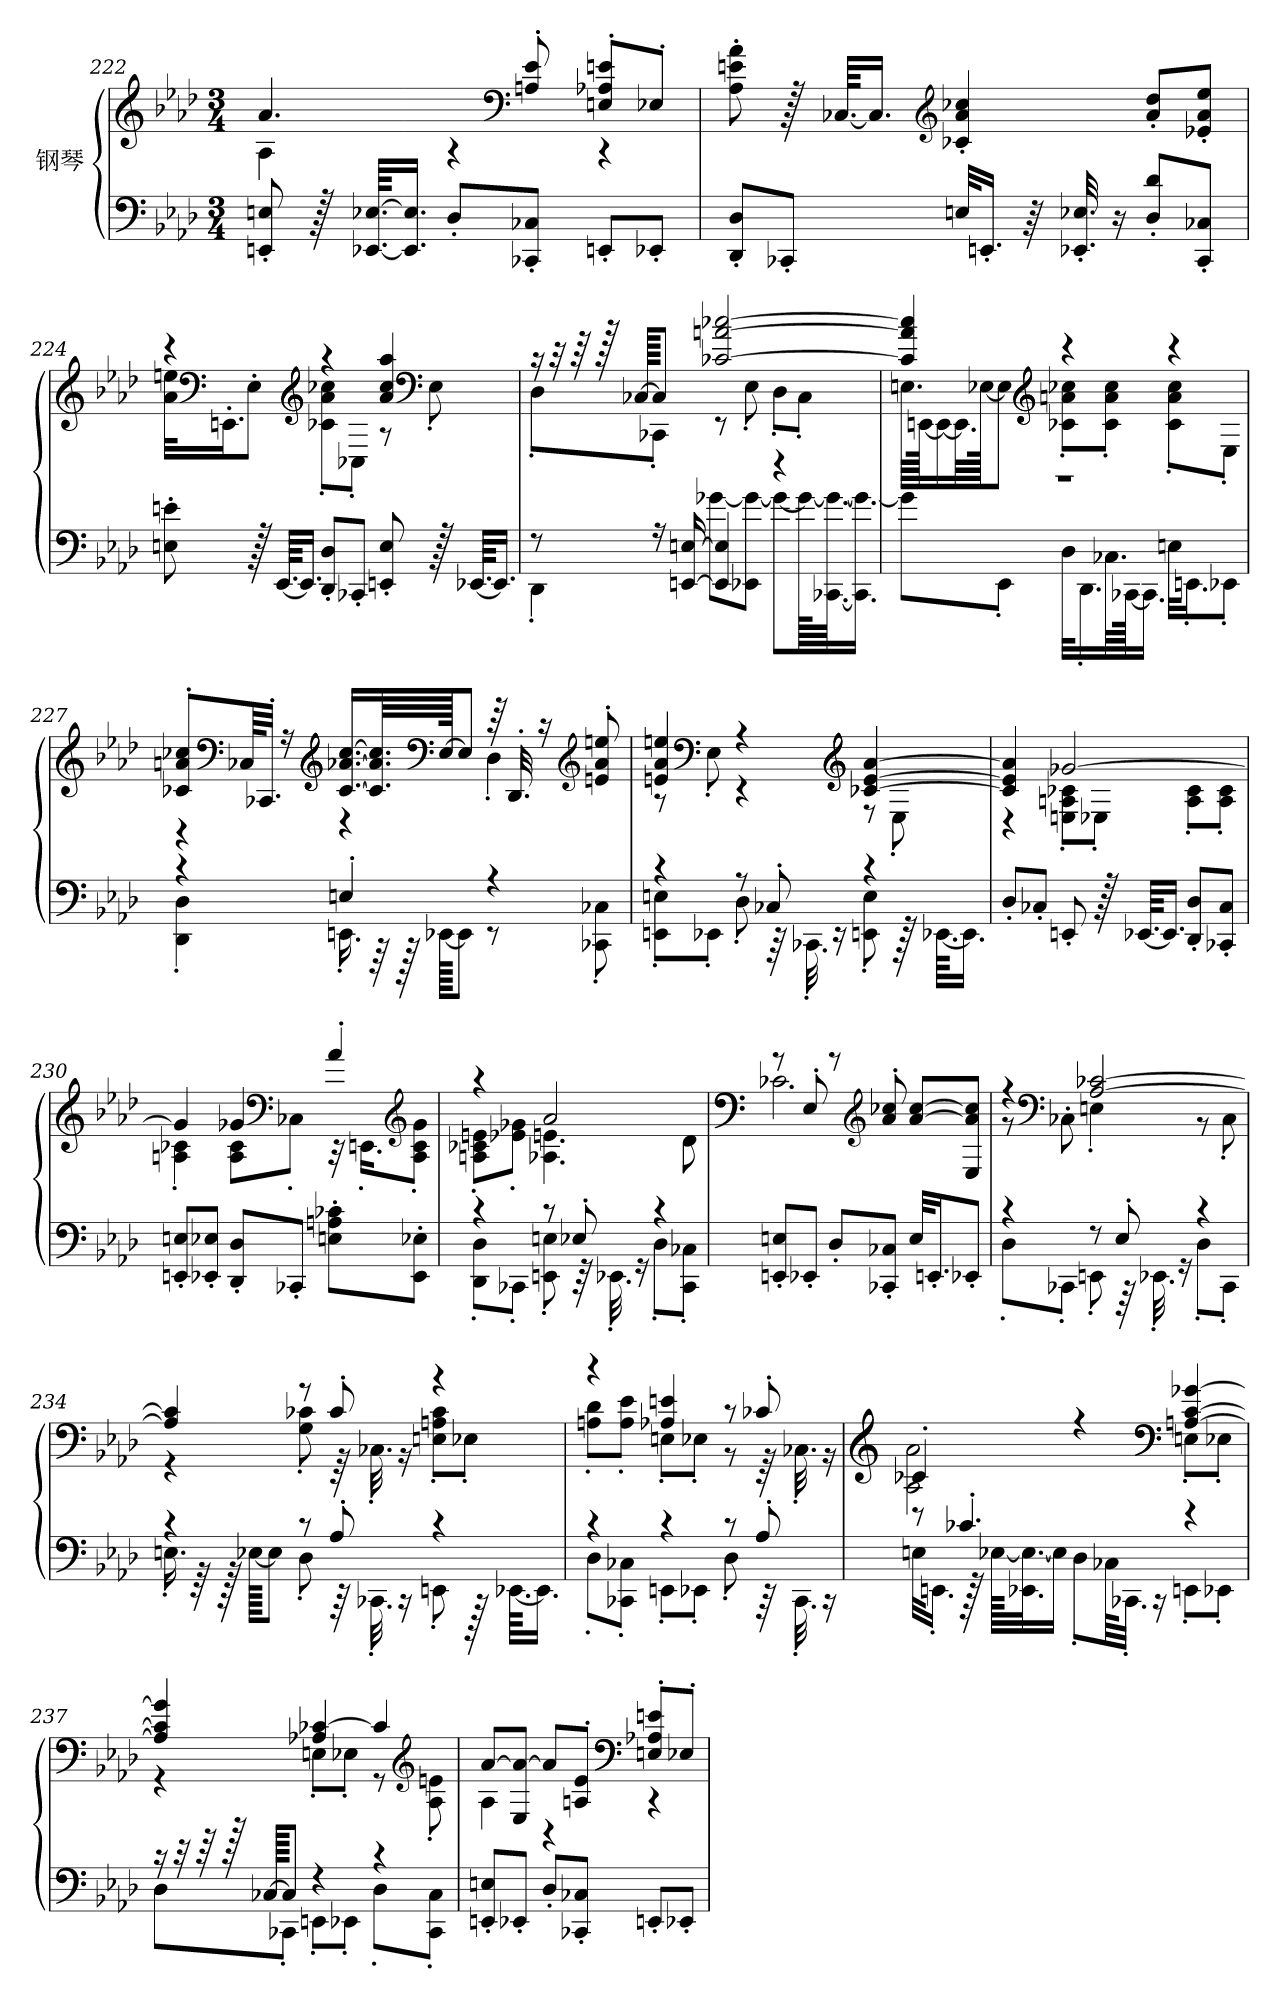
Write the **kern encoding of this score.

**kern	**kern
*part1	*part1
*staff2	*staff1
*I"钢琴	*
!!LO:LB:g=z
*clefF4	*clefG2
*k[b-e-a-d-]	*k[b-e-a-d-]
*M3/4	*M3/4
=222	=222
*	*^
8EEn/' 8En/'	4.a-/	4A-\
128r	.	.
[64.EE-X/ [64.E-X/KKLL	.	.
16.EE-/] 16.E-/]JJ	.	.
8D-'/L	.	4r
*	*clefF4	*
8CC-X/' 8C-X/'J	8An/' 8e-/'	.
8EEn'/L	8En/' 8A-X/' 8en/'L	4r
8EE-X'/J	8E-X'/J	.
*	*v	*v
=223	=223
8DD-/' 8D-/'L	8A-\' 8en\' 8a-\'
8CC-X'/J	128r
.	[64.C-X/KKLL
.	16.C-/JJ]
*	*clefG2
32En/KLL	4c-X/' 4a-/' 4cc-X/'
16.EEn'/JJ	.
64r	.
32.EE-X/' 32.E-X/'	.
16r	.
8D-/' 8d-/'L	8a-/' 8dd-/'L
8CC-/' 8C-X/'J	8e-X/' 8a-/' 8ee-/'J
!!LO:LB:g=z
=224	=224
*	*^
8En\' 8en\'	4r	32a-\ 32een\KLL
*	*clefF4	*
.	.	16.EEn'\J
128r	.	8E-'\J
[64.EE-/KKLL	.	.
16.EE-/JJ]	.	.
*	*clefG2	*
8DD-/' 8D-/'L	4r	8c-X\' 8a-\' 8cc-X\'L
8CC-X'/J	.	8C-X'\J
8EEn/' 8E/'	4a-/ 4cc-/ 4aa-/	8r
*	*clefF4	*
128r	.	8E-'\
[64.EE-X/KKLL	.	.
16.EE-/JJ]	.	.
!!LO:PB:g=z	!!
=225	=225	=225
*^	*	*
8r	4DD-'\	16r	8D-'\L
.	.	32r	.
.	.	64r	.
.	.	128r	.
.	.	[128C-X/KKKKL	.
16r	.	8C-/J]	8CC-X'\J
[16EEn/ [16En/	.	.	.
4EE/] 4E/]	[8g-X\L	[2c-X/ [2an/ [2cc-X/	8r
.	8EE-X\ 8g-\_J	.	8E-'\
4r	8g-\L_	.	8D-'\L
.	128g-\KLLL_	.	8C-'\J
.	[64.CC-X\ 64.g-\_JJ	.	.
.	16.CC-\] 16.g-\_JJ	.	.
!!LO:LB:g=z	!!
=226	=226	=226	=226
2.r	8g-\L]	4c-/] 4a/] 4cc-/]	64.En\LLLL
.	.	.	[128EEn\JJK
.	.	.	16EE\_
.	.	.	64.EE\LL]
.	.	.	[128E-X\JJJK
.	8EE-'\J	.	8E-\J]
*	*	*clefG2	*
.	32D-\KLL	4r	8c-X\' 8an\' 8cc-X\'L
.	16.DD-'\	.	.
.	64.C-X\LL	.	8c-\' 8a\' 8cc-\'J
.	[128CC-X\JJK	.	.
.	16.CC-\JJ]	.	.
.	32En\KLL	4r	8c-\' 8a\' 8cc-\'L
.	16.EEn'\J	.	.
.	8EE-X'\J	.	8E-'\J
!!LO:LB:g=z	!!
=227	=227	=227	=227
4r	4DD-\' 4D-\'	8c-X/' 8an/' 8cc-X/'L	4r
*	*	*clefF4	*
.	.	64C-X/KLL	.
.	.	32.CC-X'/JJJ	.
.	.	16r	.
*	*	*clefG2	*
4En'/	16.EEn'\	[16.c-/ [16.a-X/ [16.cc-/LL	4r
.	64r	64.c-/] 64.a-/] 64.cc-/]LL	.
.	128r	.	.
*	*	*clefF4	*
.	[128EE-X\KKKKL	[128E-/JJJK	.
.	8EE-\J]	8E-/J]	.
4r	8r	64r	4D-'\
.	.	32.DD-'/	.
.	.	16r	.
*	*	*clefG2	*
.	8CC-X\' 8C-X\'	8en/' 8a-/' 8een/'	.
!!LO:LB:g=z	!!
=228	=228	=228	=228
4r	8EEn\' 8En\'L	4en/ 4a-/ 4een/	8r
*	*	*clefF4	*
.	8EE-X'\J	.	8E-'\
8r	8D-'\	4r	4r
8C-X'/	64r	.	.
.	32.CC-X'\	.	.
.	16r	.	.
*	*	*clefG2	*
4r	8EEn\' 8E\'	[4c-X/ [4e/ [4a-/	8r
.	128r	.	8E-'\
.	[64.EE-X\KKLL	.	.
.	16.EE-\JJ]	.	.
*v	*v	*	*
=229	=229	=229
8D-'/L	4c-/] 4e/] 4a-/]	4r
8C-X'/J	.	.
8EEn'/	[2g-X/	8En\' 8An\' 8c-X\'L
128r	.	8E-X'\J
[64.EE-X/KKLL	.	.
16.EE-/JJ]	.	.
8DD-/' 8D-/'L	.	8A\' 8c-\'L
8CC-X/' 8C-/'J	.	8A\' 8c-\'J
!!LO:LB:g=z	!!
=230	=230	=230
8EEn/' 8En/'L	4g-/]	4An\' 4c-X\'
8EE-X/' 8E-X/'J	.	.
8DD-/' 8D-/'L	4g-X/	8A\ 8c-\L
*	*clefF4	*
8CC-X'/J	.	8C-X'\J
8En\' 8An\' 8c-X\'L	4a-'/	32r
.	.	16.EEn'\KL
*	*clefG2	*
8EE-\' 8E-X\'J	.	8A\' 8c-\' 8g-\'J
=231	=231	=231
*^	*	*
4r	8DD-\' 8D-\'L	4r	8An\' 8c-X\' 8en\'L
.	8CC-X'\J	.	8e-X\' 8g-X\'J
8r	8EEn\' 8En\'	2a-/	4.A-X\ 4.en\
8E-X'/	64r	.	.
.	32.EE-X'\	.	.
.	16r	.	.
4r	8D-'\L	.	.
.	8CC-\' 8C-X\'J	.	8d-\
*v	*v	*	*
!!LO:LB:g=z	!!
=232	=232	=232
*	*clefF4	*
8EEn/' 8En/'L	8r	2.c-X\
8EE-X'/J	8E-'/	.
8D-'/L	8r	.
*	*clefG2	*
8CC-X/' 8C-X/'J	8a-/' 8cc-X/'	.
32E/KLL	[8a-/ [8cc-/L	.
16.EEn'/J	.	.
8EE-X'/J	8E-/ 8a-/] 8cc-/]J	.
=233	=233	=233
*^	*	*
4r	8D-'\L	4r	8r
*	*	*clefF4	*
.	8CC-X'\J	.	8C-X'\
8r	8EEn'\	[2A-/ [2c-X/	4En'\
8E-'/	64r	.	.
.	32.EE-X'\	.	.
.	16r	.	.
4r	8D-'\L	.	8r
.	8CC-'\J	.	8C-'\
!!LO:PB:g=z	!!
=234	=234	=234	=234
4r	16.En'\	4A-/] 4c-/]	4r
.	64r	.	.
.	128r	.	.
.	[128E-X\KKKKL	.	.
.	8E-\J]	.	.
8r	8D-'\	8r	8G\' 8c-X\'
8A-'/	64r	8c-'/	64r
.	32.CC-X'\	.	32.C-X'\
.	16r	.	16r
4r	8EEn'\	4r	8En\' 8An\' 8c-\'L
.	128r	.	8E-X'\J
.	[64.EE-X\KKLL	.	.
.	16.EE-\JJ]	.	.
=235	=235	=235	=235
4r	8D-'\L	4r	8An\' 8d-\'L
.	8CC-X\' 8C-X\'J	.	8A\' 8e-\'J
4r	8EEn'\L	4A-X/ 4en/	8En'\L
.	8EE-X'\J	.	8E-X'\J
8r	8D-'\	8r	8r
8A-'/	64r	8c-X'/	64r
.	32.CC-'\	.	32.C-X'\
.	16r	.	16r
!!LO:LB:g=z	!!
=236	=236	=236	=236
*	*	*clefG2	*
8r	32En\KLL	4c-X'/	2A-\ 2a-\
.	16.EEn'\JJ	.	.
4.c-X'/	128r	.	.
.	[128E-X\KKLLL	.	.
.	32.EE-X\ 32.E-\_J	.	.
.	16E-\JJ]	.	.
.	8D-'\L	4r	.
.	64C-X\KLL	.	.
.	32.CC-X'\JJJ	.	.
.	16r	.	.
*	*	*clefF4	*
4r	8EEn'\L	[4An/ [4c-/ [4g-X/	8En'\L
.	8EE-X'\J	.	8E-X'\J
=237	=237	=237	=237
16r	8D-\L	4A/] 4c-/] 4g-/]	4r
32r	.	.	.
64r	.	.	.
128r	.	.	.
[128C-X/KKKKL	.	.	.
8C-/J]	8CC-X'\J	.	.
4r	8EEn'\L	4A-X/ [4c-X/	8En'\L
.	8EE-X'\J	.	8E-X'\J
4r	8D-'\L	4c-/]	8r
*	*	*clefG2	*
.	8CC-\' 8C-\'J	.	8A-\' 8en\'
*v	*v	*	*
!!LO:LB:g=z	!!
=238	=238	=238
8EEn/' 8En/'L	[8a-/L	4A-\
8EE-X'/J	8E-/ 8a-/_J	.
8D-'/L	8a-/L]	4r
8CC-X/' 8C-X/'J	8An/' 8e-/'J	.
*	*clefF4	*
8EEn'/L	8En/' 8A-X/' 8en/'L	4r
8EE-X'/J	8E-X'/J	.
*	*v	*v
=	=
*-	*-
